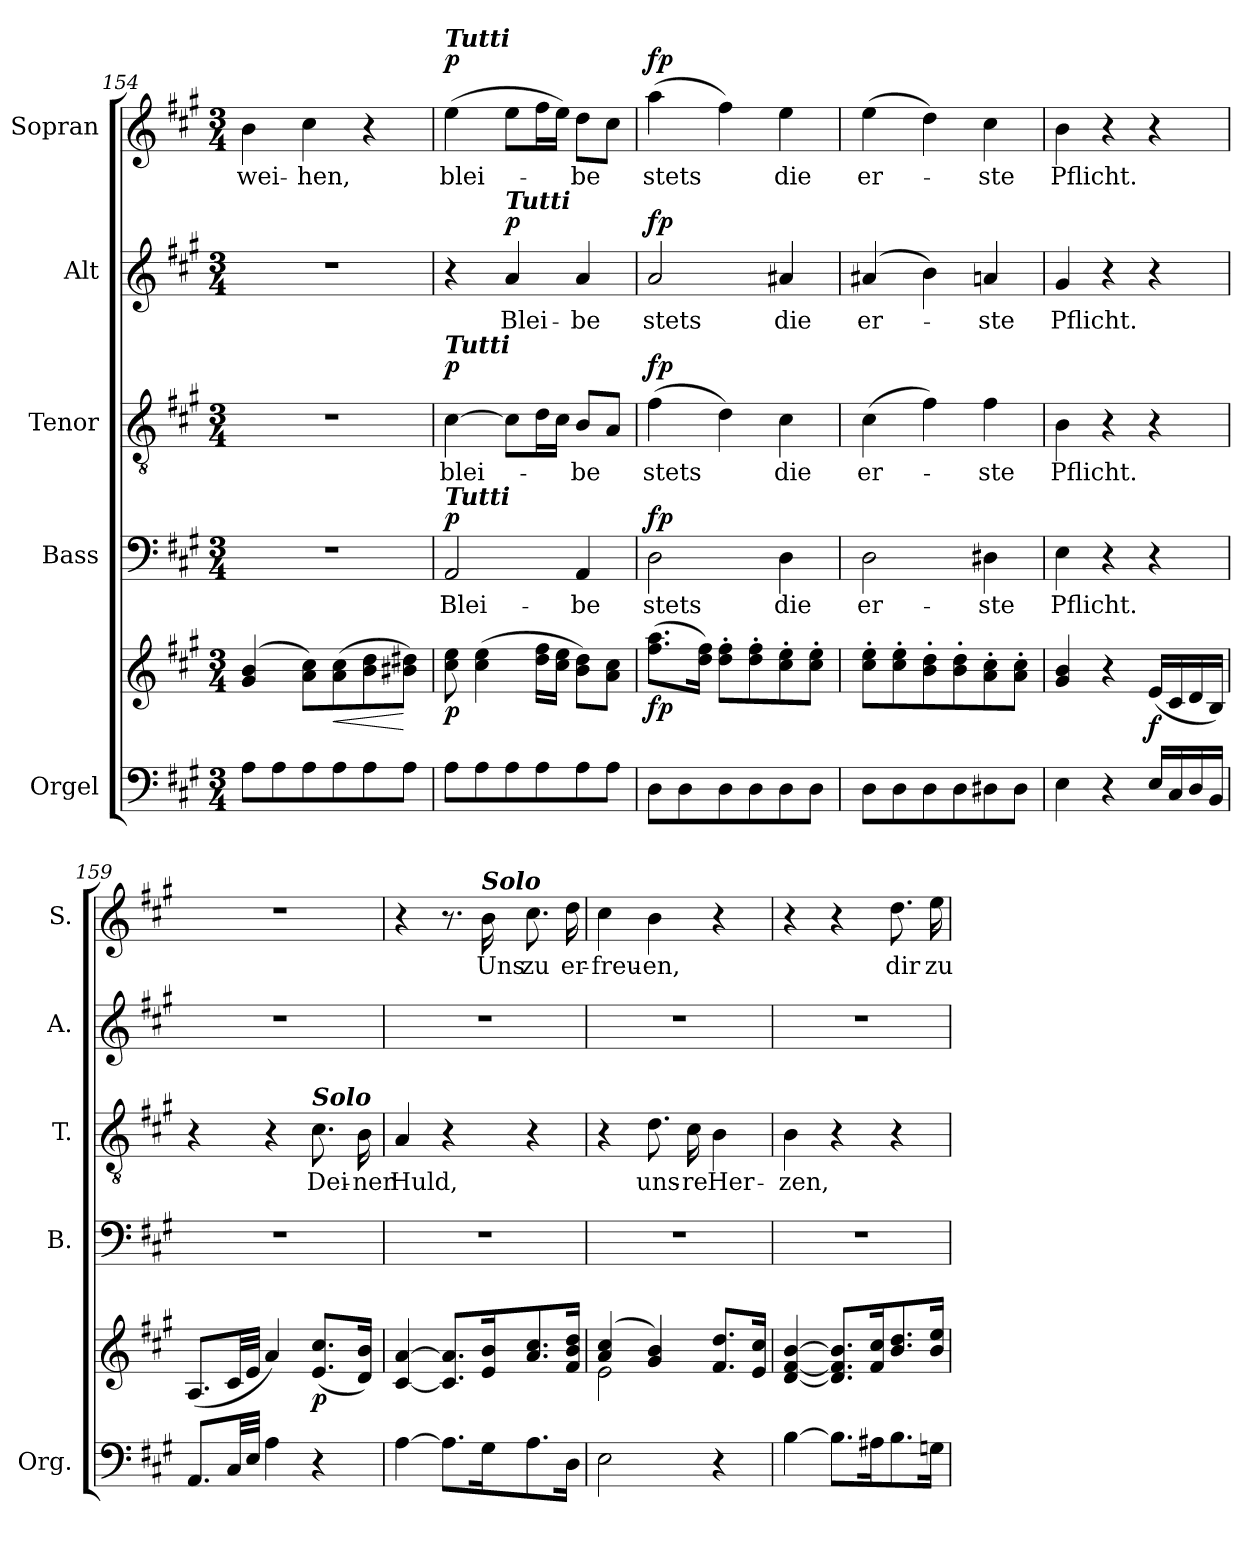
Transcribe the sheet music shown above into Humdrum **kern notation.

**kern	**kern	**dynam	**kern	**text	**dynam	**kern	**text	**dynam	**kern	**text	**dynam	**kern	**text	**dynam
*part5	*part5	*part5	*part4	*part4	*part4	*part3	*part3	*part3	*part2	*part2	*part2	*part1	*part1	*part1
*staff6	*staff5	*staff5/6	*staff4	*staff4	*staff4	*staff3	*staff3	*staff3	*staff2	*staff2	*staff2	*staff1	*staff1	*staff1
*I"Orgel	*	*	*I"Bass	*	*	*I"Tenor	*	*	*I"Alt	*	*	*I"Sopran	*	*
*I'Org.	*	*	*I'B.	*	*	*I'T.	*	*	*I'A.	*	*	*I'S.	*	*
!!LO:PB:g=z
*clefF4	*clefG2	*	*clefF4	*	*	*clefGv2	*	*	*clefG2	*	*	*clefG2	*	*
*k[f#c#g#]	*k[f#c#g#]	*	*k[f#c#g#]	*	*	*k[f#c#g#]	*	*	*k[f#c#g#]	*	*	*k[f#c#g#]	*	*
*A:	*A:	*	*A:	*	*	*A:	*	*	*A:	*	*	*A:	*	*
*M3/4	*M3/4	*	*M3/4	*	*	*M3/4	*	*	*M3/4	*	*	*M3/4	*	*
=154	=154	=154	=154	=154	=154	=154	=154	=154	=154	=154	=154	=154	=154	=154
!	!	!	!	!	!	!	!	!	!	!	!	!	!LO:LY:b	!
8A\L	(4g#/ 4b/	.	2.r	.	.	2.r	.	.	2.r	.	.	4b\	wei-	.
8A\	.	.	.	.	.	.	.	.	.	.	.	.	.	.
!	!	!	!	!	!	!	!	!	!	!	!	!	!LO:LY:b	!
8A\	8a\ 8cc#\L)	.	.	.	.	.	.	.	.	.	.	4cc#\	-hen,	.
!	!	!LO:HP:b	!	!	!	!	!	!	!	!	!	!	!	!
8A\	(>8a\ 8cc#\	<	.	.	.	.	.	.	.	.	.	.	.	.
8A\	8b\ 8dd\	.	.	.	.	.	.	.	.	.	.	4r	.	.
8A\J	8b#X\ 8dd#X\J)	[	.	.	.	.	.	.	.	.	.	.	.	.
=155	=155	=155	=155	=155	=155	=155	=155	=155	=155	=155	=155	=155	=155	=155
!	!	!	!	!	!	!	!	!	!	!	!	!LO:TX:a:Bi:t=Tutti	!	!
!	!	!	!	!	!	!LO:TX:a:Bi:t=Tutti	!	!	!	!	!	!	!	!
!	!	!	!LO:TX:a:Bi:t=Tutti	!	!	!	!	!	!	!	!	!	!	!
!	!	!LO:DY:b	!	!LO:LY:b	!LO:DY:a	!	!LO:LY:b	!LO:DY:a	!	!	!	!	!LO:LY:b	!LO:DY:a
8A\L	8cc#\ 8ee\	p	2AA/	Blei-	p	[4c#\	blei-	p	4r	.	.	(>4ee\	blei-	p
8A\	(>4cc#\ 4ee\	.	.	.	.	.	.	.	.	.	.	.	.	.
!	!	!	!	!	!	!	!	!	!LO:TX:a:Bi:t=Tutti	!	!	!	!	!
!	!	!	!	!	!	!	!	!	!	!LO:LY:b	!LO:DY:a	!	!	!
8A\	.	.	.	.	.	8c#\L]	.	.	4a/	Blei-	p	8ee\L	.	.
8A\	16dd\ 16ff#\LL	.	.	.	.	16d\L	.	.	.	.	.	16ff#\L	.	.
.	16cc#\ 16ee\JJ	.	.	.	.	16c#\JJ	.	.	.	.	.	16ee\JJ)	.	.
!	!	!	!	!LO:LY:b	!	!	!LO:LY:b	!	!	!LO:LY:b	!	!	!LO:LY:b	!
8A\	8b\ 8dd\L)	.	4AA/	-be	.	8B/L	-be	.	4a/	-be	.	8dd\L	-be	.
8A\J	8a\ 8cc#\J	.	.	.	.	8A/J	.	.	.	.	.	8cc#\J	.	.
=156	=156	=156	=156	=156	=156	=156	=156	=156	=156	=156	=156	=156	=156	=156
!	!	!LO:DY:b	!	!LO:LY:b	!LO:DY:a	!	!LO:LY:b	!LO:DY:a	!	!LO:LY:b	!LO:DY:a	!	!LO:LY:b	!LO:DY:a
8D\L	(>8.ff#\ 8.aa\L	fp	2D\	stets	fp	(>4f#\	stets	fp	2a/	stets	fp	(>4aa\	stets	fp
8D\	.	.	.	.	.	.	.	.	.	.	.	.	.	.
.	16dd\ 16ff#\Jk)	.	.	.	.	.	.	.	.	.	.	.	.	.
8D\	8dd\'> 8ff#\'>L	.	.	.	.	4d\)	.	.	.	.	.	4ff#\)	.	.
8D\	8dd\'> 8ff#\'>	.	.	.	.	.	.	.	.	.	.	.	.	.
!	!	!	!	!LO:LY:b	!	!	!LO:LY:b	!	!	!LO:LY:b	!	!	!LO:LY:b	!
8D\	8cc#\'> 8ee\'>	.	4D\	die	.	4c#\	die	.	4a#X/	die	.	4ee\	die	.
8D\J	8cc#\'> 8ee\'>J	.	.	.	.	.	.	.	.	.	.	.	.	.
=157	=157	=157	=157	=157	=157	=157	=157	=157	=157	=157	=157	=157	=157	=157
!	!	!	!	!LO:LY:b	!	!	!LO:LY:b	!	!	!LO:LY:b	!	!	!LO:LY:b	!
8D\L	8cc#\'> 8ee\'>L	.	2D\	er-	.	(>4c#\	er-	.	(4a#X/	er-	.	(>4ee\	er-	.
8D\	8cc#\'> 8ee\'>	.	.	.	.	.	.	.	.	.	.	.	.	.
8D\	8b\'> 8dd\'>	.	.	.	.	4f#\)	.	.	4b\)	.	.	4dd\)	.	.
8D\	8b\'> 8dd\'>	.	.	.	.	.	.	.	.	.	.	.	.	.
!	!	!	!	!LO:LY:b	!	!	!LO:LY:b	!	!	!LO:LY:b	!	!	!LO:LY:b	!
8D#X\	8a\'> 8cc#\'>	.	4D#X\	-ste	.	4f#\	-ste	.	4an/	-ste	.	4cc#\	-ste	.
8D#\J	8a\'> 8cc#\'>J	.	.	.	.	.	.	.	.	.	.	.	.	.
=158	=158	=158	=158	=158	=158	=158	=158	=158	=158	=158	=158	=158	=158	=158
!	!	!	!	!LO:LY:b	!	!	!LO:LY:b	!	!	!LO:LY:b	!	!	!LO:LY:b	!
4E\	4g#/ 4b/	.	4E\	Pflicht.	.	4B\	Pflicht.	.	4g#/	Pflicht.	.	4b\	Pflicht.	.
4r	4r	.	4r	.	.	4r	.	.	4r	.	.	4r	.	.
!	!	!LO:DY:b	!	!	!	!	!	!	!	!	!	!	!	!
16E/LL	(<16e/LL	f	4r	.	.	4r	.	.	4r	.	.	4r	.	.
16C#/	16c#/	.	.	.	.	.	.	.	.	.	.	.	.	.
16D/	16d/	.	.	.	.	.	.	.	.	.	.	.	.	.
16BB/JJ	16B/JJ)	.	.	.	.	.	.	.	.	.	.	.	.	.
=159	=159	=159	=159	=159	=159	=159	=159	=159	=159	=159	=159	=159	=159	=159
8.AA/L	(<8.A/L	.	2.r	.	.	4r	.	.	2.r	.	.	2.r	.	.
32C#/LL	32c#/LL	.	.	.	.	.	.	.	.	.	.	.	.	.
32E/JJJ	32e/JJJ	.	.	.	.	.	.	.	.	.	.	.	.	.
4A\	4a/)	.	.	.	.	4r	.	.	.	.	.	.	.	.
!	!	!	!	!	!	!LO:TX:a:Bi:t=Solo	!	!	!	!	!	!	!	!
!	!	!LO:DY:b	!	!	!	!	!LO:LY:b	!	!	!	!	!	!	!
4r	(<8.e/ 8.cc#/L	p	.	.	.	8.c#\	Dei-	.	.	.	.	.	.	.
!	!	!	!	!	!	!	!LO:LY:b	!	!	!	!	!	!	!
.	16d/ 16b/Jk)	.	.	.	.	16B\	-ner	.	.	.	.	.	.	.
=160	=160	=160	=160	=160	=160	=160	=160	=160	=160	=160	=160	=160	=160	=160
!	!	!	!	!	!	!	!LO:LY:b	!	!	!	!	!	!	!
[4A\	[4c#/ [4a/	.	2.r	.	.	4A/	Huld,	.	2.r	.	.	4r	.	.
8.A\L]	8.c#/] 8.a/]L	.	.	.	.	4r	.	.	.	.	.	8.r	.	.
!	!	!	!	!	!	!	!	!	!	!	!	!LO:TX:a:Bi:t=Solo	!	!
!	!	!	!	!	!	!	!	!	!	!	!	!	!LO:LY:b	!
16G#\k	16e/ 16b/k	.	.	.	.	.	.	.	.	.	.	16b\	Uns	.
!	!	!	!	!	!	!	!	!	!	!	!	!	!LO:LY:b	!
8.A\	8.a/ 8.cc#/	.	.	.	.	4r	.	.	.	.	.	8.cc#\	zu	.
!	!	!	!	!	!	!	!	!	!	!	!	!	!LO:LY:b	!
16D\Jk	16f#/ 16b/ 16dd/Jk	.	.	.	.	.	.	.	.	.	.	16dd\	er-	.
!!LO:LB:g=z
=161	=161	=161	=161	=161	=161	=161	=161	=161	=161	=161	=161	=161	=161	=161
*	*^	*	*	*	*	*	*	*	*	*	*	*	*	*
!	!	!	!	!	!	!	!	!	!	!	!	!	!	!LO:LY:b	!
2E\	(4a/ 4cc#/	2e\	.	2.r	.	.	4r	.	.	2.r	.	.	4cc#\	-freu-	.
!	!	!	!	!	!	!	!	!LO:LY:b	!	!	!	!	!	!LO:LY:b	!
.	4g#/ 4b/)	.	.	.	.	.	8.d\	uns-	.	.	.	.	4b\	-en,	.
!	!	!	!	!	!	!	!	!LO:LY:b	!	!	!	!	!	!	!
.	.	.	.	.	.	.	16c#\	-re	.	.	.	.	.	.	.
!	!	!	!	!	!	!	!	!LO:LY:b	!	!	!	!	!	!	!
4r	8.f#/ 8.dd/L	4ryy	.	.	.	.	4B\	Her-	.	.	.	.	4r	.	.
.	16e/ 16cc#/Jk	.	.	.	.	.	.	.	.	.	.	.	.	.	.
*	*v	*v	*	*	*	*	*	*	*	*	*	*	*	*	*
=162	=162	=162	=162	=162	=162	=162	=162	=162	=162	=162	=162	=162	=162	=162
!	!	!	!	!	!	!	!LO:LY:b	!	!	!	!	!	!	!
[4B\	[4d/ [4f#/ [4b/	.	2.r	.	.	4B\	-zen,	.	2.r	.	.	4r	.	.
8.B\L]	8.d/] 8.f#/] 8.b/]L	.	.	.	.	4r	.	.	.	.	.	4r	.	.
16A#X\k	16f#/ 16cc#/k	.	.	.	.	.	.	.	.	.	.	.	.	.
!	!	!	!	!	!	!	!	!	!	!	!	!	!LO:LY:b	!
8.B\	8.b/ 8.dd/	.	.	.	.	4r	.	.	.	.	.	8.dd\	dir	.
!	!	!	!	!	!	!	!	!	!	!	!	!	!LO:LY:b	!
16Gn\Jk	16b/ 16ee/Jk	.	.	.	.	.	.	.	.	.	.	16ee\	zu	.
=	=	=	=	=	=	=	=	=	=	=	=	=	=	=
*-	*-	*-	*-	*-	*-	*-	*-	*-	*-	*-	*-	*-	*-	*-
